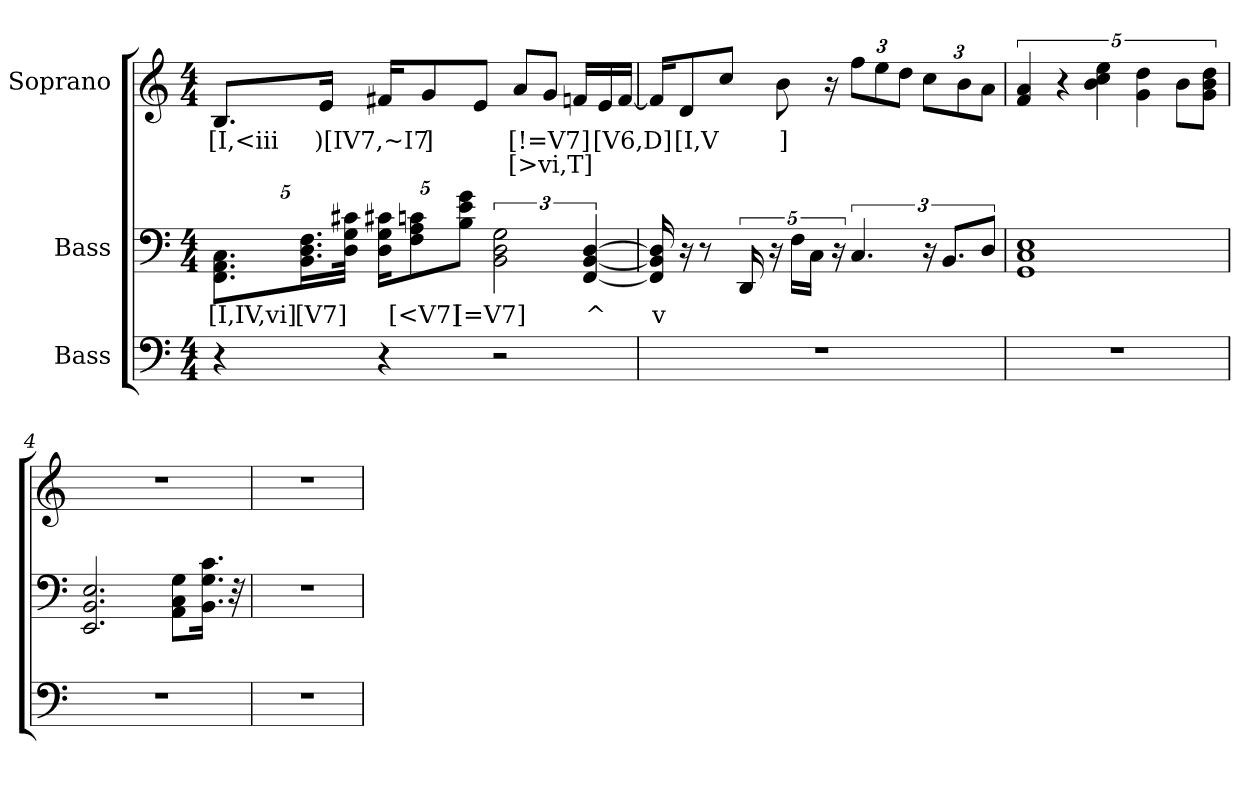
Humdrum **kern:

**kern	**kern	**text	**kern	**text	**text
*part3	*part2	*part2	*part1	*part1	*part1
*staff3	*staff2	*staff2	*staff1	*staff1	*staff1
*I"Bass	*I"Bass	*	*I"Soprano	*	*
*clefF4	*clefF4	*	*clefG2	*	*
*k[]	*k[]	*	*k[]	*	*
*M4/4	*M4/4	*	*M4/4	*	*
=1	=1	=1	=1	=1	=1
4r	10.FF\ 10.AA\ 10.C\L	[I,IV,vi]	8.Bi/L	[I,<iii	.
.	20.BB\ 20.D\ 20.F\L	[V7]	.	.	.
.	.	.	16ej/Jk	)[IV7,~I7	.
.	40D\ 40G\ 40c#X\JJk	.	.	.	.
4r	20D\ 20G\ 20c#X\KL	.	16f#X/KL	.	.
.	10F\ 10A\ 10c\	[<V7]	.	.	.
.	.	.	8g/	]	.
.	10B\ 10e\ 10g\J	[=V7]	.	.	.
.	.	.	8e/J	.	.
2r	3BB 3D 3G	.	.	.	.
.	.	.	8a/L	[!=V7]	[>vi,T]
.	.	.	8g/J	.	.
.	.	.	16f/LL	.	.
.	[6FF [6BB [6D	^	.	.	.
.	.	.	16e/	[V6,D]	.
.	.	.	[16f/JJ	.	.
=2	=2	=2	=2	=2	=2
1r	16FF] 16BB] 16D]	v	16f/KL]	.	.
.	16r	.	8d/	[I,V	.
.	8r	.	.	.	.
.	.	.	8cc/J	.	.
.	20DD	.	.	.	.
.	20r	.	.	.	.
.	.	.	8b	]	.
.	20F\LL	.	.	.	.
.	20C\JJ	.	.	.	.
.	.	.	16r	.	.
.	20r	.	.	.	.
.	6.C	.	12ff\L	.	.
.	.	.	12ee\	.	.
.	.	.	12dd\J	.	.
.	24r	.	12cc\L	.	.
.	12.BB/L	.	.	.	.
.	.	.	12b\	.	.
.	12D/J	.	12a\J	.	.
=3	=3	=3	=3	=3	=3
1r	1GG 1C 1E	.	5f 5a	.	.
.	.	.	5r	.	.
.	.	.	5b 5cc 5ee	.	.
.	.	.	5g 5dd	.	.
.	.	.	10b\L	.	.
.	.	.	10g\ 10b\ 10dd\J	.	.
=4	=4	=4	=4	=4	=4
1r	2.EE 2.BB 2.E	.	1r	.	.
.	8AA\ 8C\ 8G\L	.	.	.	.
.	16.BB\ 16.G\ 16.c\Jk	.	.	.	.
.	32r	.	.	.	.
=5	=5	=5	=5	=5	=5
1r	1r	.	1r	.	.
=	=	=	=	=	=
*-	*-	*-	*-	*-	*-
